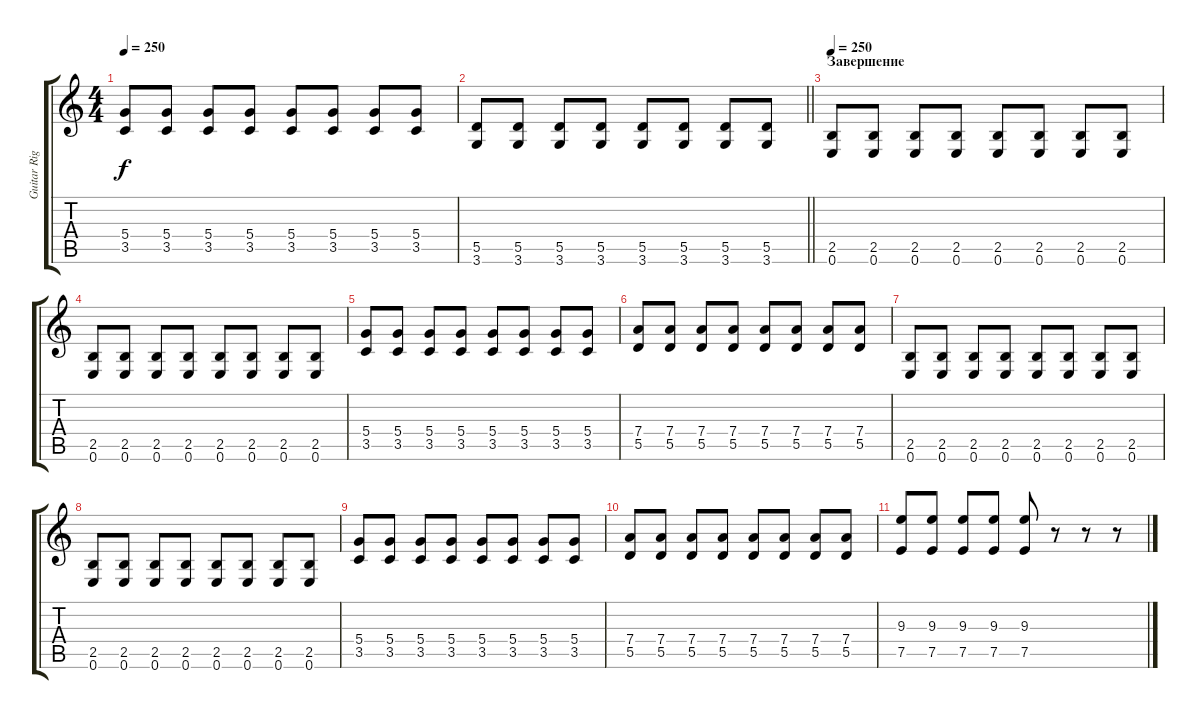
\track ("Guitar Right" "Guitar Rig") {instrument overdrivenguitar}
\staff {score tabs}
\tuning (E4 B3 G3 D3 A2 E2) {hide}
\ts (4 4)
\tempo 250
\clef g2
\ks c
(5.4 3.5).8{dy f} (5.4 3.5).8 (5.4 3.5).8 (5.4 3.5).8 (5.4 3.5).8 (5.4 3.5).8 (5.4 3.5).8 (5.4 3.5).8 |
\barLineRight lightlight
(5.5 3.6).8 (5.5 3.6).8 (5.5 3.6).8 (5.5 3.6).8 (5.5 3.6).8 (5.5 3.6).8 (5.5 3.6).8 (5.5 3.6).8 |
\section ("" "Завершение")
\tempo 250
(2.5 0.6).8 (2.5 0.6).8 (2.5 0.6).8 (2.5 0.6).8 (2.5 0.6).8 (2.5 0.6).8 (2.5 0.6).8 (2.5 0.6).8 |
(2.5 0.6).8 (2.5 0.6).8 (2.5 0.6).8 (2.5 0.6).8 (2.5 0.6).8 (2.5 0.6).8 (2.5 0.6).8 (2.5 0.6).8 |
(5.4 3.5).8 (5.4 3.5).8 (5.4 3.5).8 (5.4 3.5).8 (5.4 3.5).8 (5.4 3.5).8 (5.4 3.5).8 (5.4 3.5).8 |
(7.4 5.5).8 (7.4 5.5).8 (7.4 5.5).8 (7.4 5.5).8 (7.4 5.5).8 (7.4 5.5).8 (7.4 5.5).8 (7.4 5.5).8 |
(2.5 0.6).8 (2.5 0.6).8 (2.5 0.6).8 (2.5 0.6).8 (2.5 0.6).8 (2.5 0.6).8 (2.5 0.6).8 (2.5 0.6).8 |
(2.5 0.6).8 (2.5 0.6).8 (2.5 0.6).8 (2.5 0.6).8 (2.5 0.6).8 (2.5 0.6).8 (2.5 0.6).8 (2.5 0.6).8 |
(5.4 3.5).8 (5.4 3.5).8 (5.4 3.5).8 (5.4 3.5).8 (5.4 3.5).8 (5.4 3.5).8 (5.4 3.5).8 (5.4 3.5).8 |
(7.4 5.5).8 (7.4 5.5).8 (7.4 5.5).8 (7.4 5.5).8 (7.4 5.5).8 (7.4 5.5).8 (7.4 5.5).8 (7.4 5.5).8 |
(9.3 7.5).8 (9.3 7.5).8 (9.3 7.5).8 (9.3 7.5).8 (9.3 7.5).8 r.8 r.8 r.8
